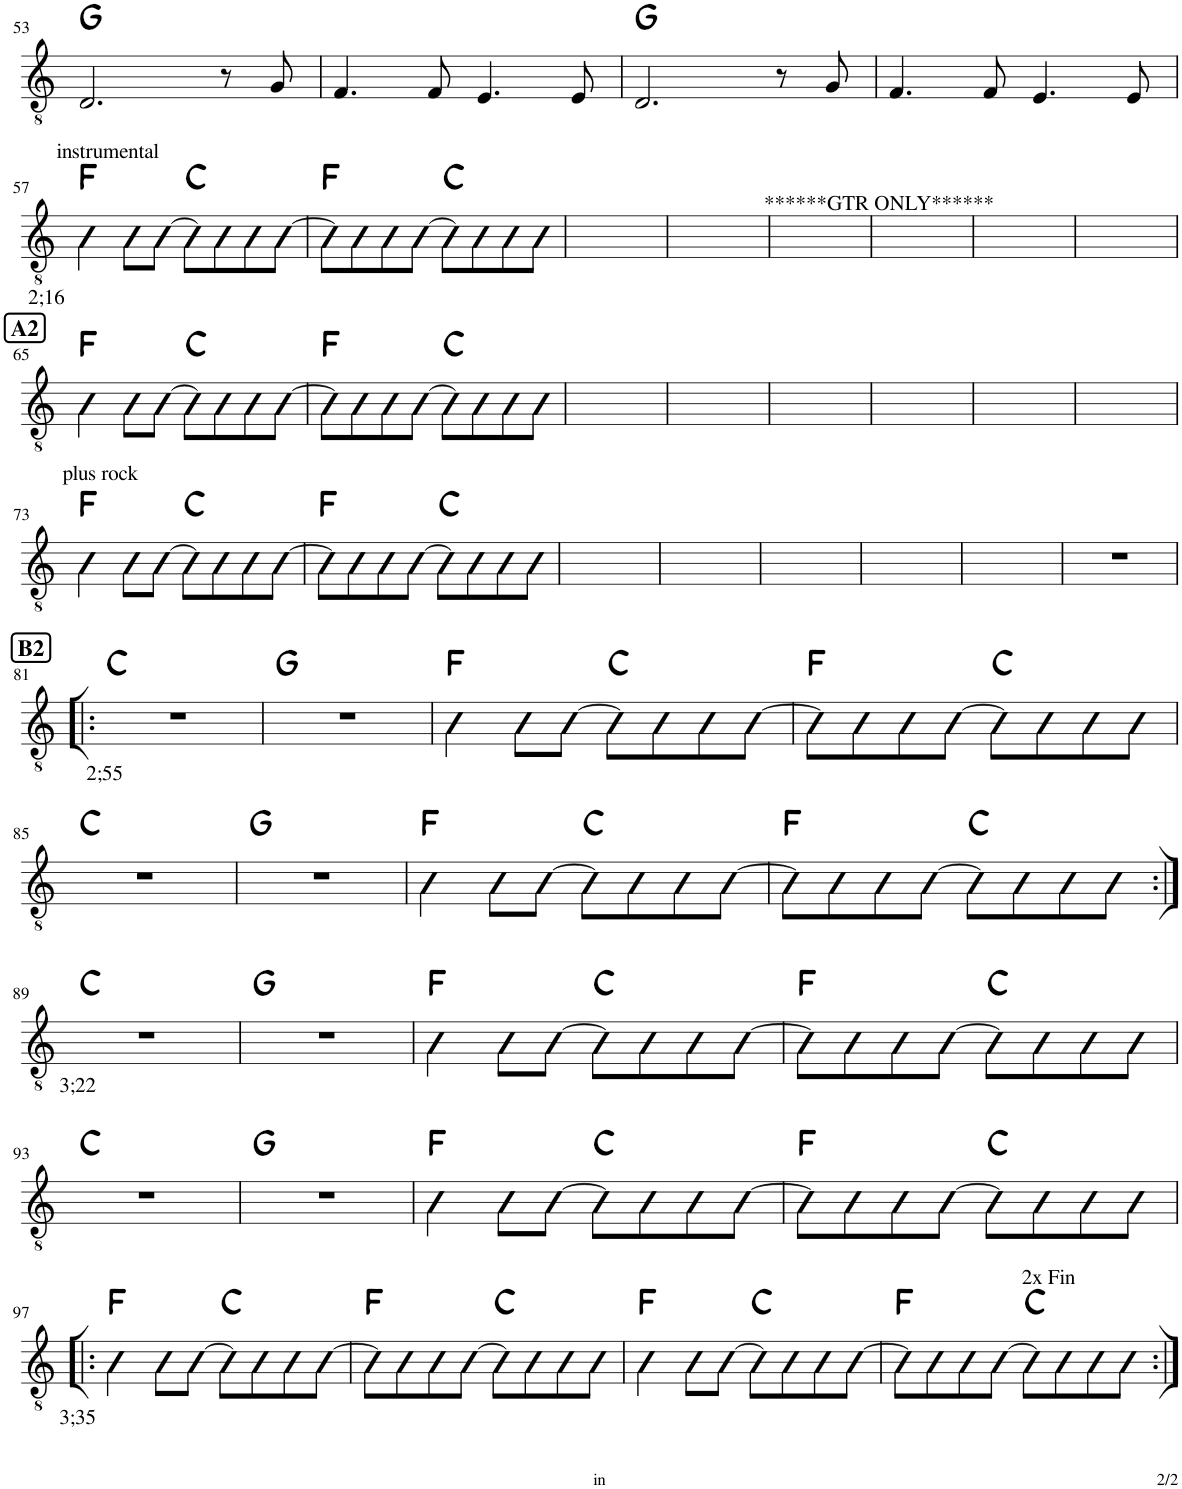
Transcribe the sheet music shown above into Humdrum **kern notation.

**kern	**harte
*part1	*part1
*staff1	*
*I"Classical Guitar	*
*I'Guit.	*
!!LO:PB:g=z
*clefGv2	*
*k[]	*
*M4/4	*
=53	=53
2.D/	G:maj
8r	.
8G/	.
=54	=54
4.F/	.
8F/	.
4.E/	.
8E/	.
=55	=55
2.D/	G:maj
8r	.
8G/	.
=56	=56
4.F/	.
8F/	.
4.E/	.
8E/	.
!!LO:LB:g=z
=57	=57
!LO:TX:b:t=2;16	!
!LO:TX:a:t=instrumental	!
4F\	F:maj
8F\L	.
[8C\J	.
8C\L]	C:maj
8C\	.
8C\	.
[8F\J	.
=58	=58
8F\L]	F:maj
8F\	.
8F\	.
[8c\J	.
8c\L]	C:maj
8c\	.
8c\	.
8c\J	.
=59	=59
1ryy	.
=60	=60
1ryy	.
=61	=61
!LO:TX:a:t=******GTR ONLY******	!
1ryy	.
=62	=62
1ryy	.
=63	=63
1ryy	.
=64	=64
1ryy	.
!!LO:LB:g=z
!!LO:REH:place=s1:a:B:cj:fs=11:t=A2
=65	=65
4F\	F:maj
8F\L	.
[8C\J	.
8C\L]	C:maj
8C\	.
8C\	.
[8F\J	.
=66	=66
8F\L]	F:maj
8F\	.
8F\	.
[8c\J	.
8c\L]	C:maj
8c\	.
8c\	.
8c\J	.
=67	=67
1ryy	.
=68	=68
1ryy	.
=69	=69
1ryy	.
=70	=70
1ryy	.
=71	=71
1ryy	.
=72	=72
1ryy	.
!!LO:LB:g=z
=73	=73
!LO:TX:a:t=plus rock	!
4F\	F:maj
8F\L	.
[8C\J	.
8C\L]	C:maj
8C\	.
8C\	.
[8F\J	.
=74	=74
8F\L]	F:maj
8F\	.
8F\	.
[8c\J	.
8c\L]	C:maj
8c\	.
8c\	.
8c\J	.
=75	=75
1ryy	.
=76	=76
1ryy	.
=77	=77
1ryy	.
=78	=78
1ryy	.
=79	=79
1ryy	.
=80	=80
1r	.
!!LO:LB:g=z
!!LO:REH:place=s1:a:B:cj:fs=11:t=B2
=81!|:	=81!|:
!LO:TX:b:t=2;55	!
1r	C:maj
=82	=82
1r	G:maj
=83	=83
4F\	F:maj
8F\L	.
[8C\J	.
8C\L]	C:maj
8C\	.
8C\	.
[8F\J	.
=84	=84
8F\L]	F:maj
8F\	.
8F\	.
[8c\J	.
8c\L]	C:maj
8c\	.
8c\	.
8c\J	.
!!LO:LB:g=z
=85	=85
1r	C:maj
=86	=86
1r	G:maj
=87	=87
4F\	F:maj
8F\L	.
[8C\J	.
8C\L]	C:maj
8C\	.
8C\	.
[8F\J	.
=88	=88
8F\L]	F:maj
8F\	.
8F\	.
[8c\J	.
8c\L]	C:maj
8c\	.
8c\	.
8c\J	.
!!LO:LB:g=z
=89:|!	=89:|!
!LO:TX:b:t=3;22	!
1r	C:maj
=90	=90
1r	G:maj
=91	=91
4F\	F:maj
8F\L	.
[8C\J	.
8C\L]	C:maj
8C\	.
8C\	.
[8F\J	.
=92	=92
8F\L]	F:maj
8F\	.
8F\	.
[8c\J	.
8c\L]	C:maj
8c\	.
8c\	.
8c\J	.
!!LO:LB:g=z
=93	=93
1r	C:maj
=94	=94
1r	G:maj
=95	=95
4F\	F:maj
8F\L	.
[8C\J	.
8C\L]	C:maj
8C\	.
8C\	.
[8F\J	.
=96	=96
8F\L]	F:maj
8F\	.
8F\	.
[8c\J	.
8c\L]	C:maj
8c\	.
8c\	.
8c\J	.
!!LO:LB:g=z
=97!|:	=97!|:
!LO:TX:b:t=3;35	!
4F\	F:maj
8F\L	.
[8C\J	.
8C\L]	C:maj
8C\	.
8C\	.
[8F\J	.
=98	=98
8F\L]	F:maj
8F\	.
8F\	.
[8c\J	.
8c\L]	C:maj
8c\	.
8c\	.
8c\J	.
=99	=99
4F\	F:maj
8F\L	.
[8C\J	.
8C\L]	C:maj
8C\	.
8C\	.
[8F\J	.
=100	=100
8F\L]	F:maj
8F\	.
8F\	.
[8c\J	.
8c\L]	C:maj
8c\	.
8c\	.
!LO:TX:a:t=2x Fin	!
8c\J	.
=:|!	=:|!
*-	*-
